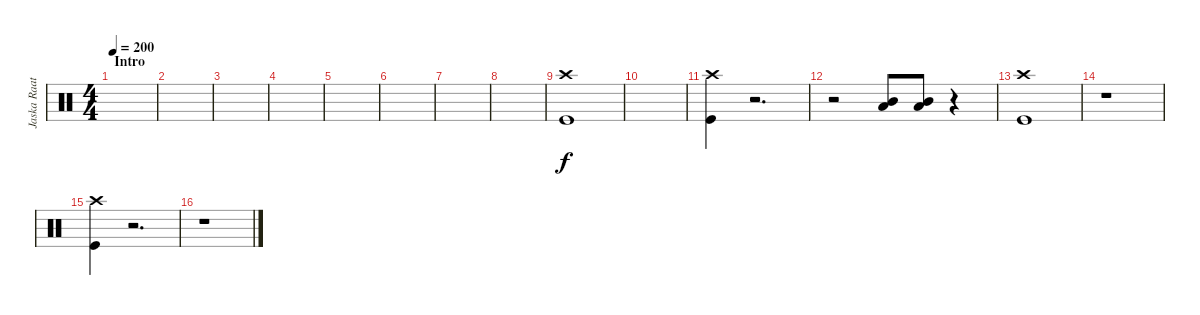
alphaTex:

\track ("Jaska Raatikainen" "Jaska Raat") {instrument percussion}
\staff {score}
\articulation defaults
\ts (4 4)
\section ("" "Intro")
\tempo 200
\clef neutral
\ks c
|
|
|
|
|
|
|
|
("Crash high (hit)" "Kick (hit)").1 |
|
("Crash high (hit)" "Kick (hit)").4 r.2{d} |
r.2 ("Mid Tom (hit)" "Low Tom (hit)").8 ("Mid Tom (hit)" "Low Tom (hit)").8 r.4 |
("Crash high (hit)" "Kick (hit)").1 |
r.1 |
("Crash high (hit)" "Kick (hit)").4 r.2{d} |
r.1
